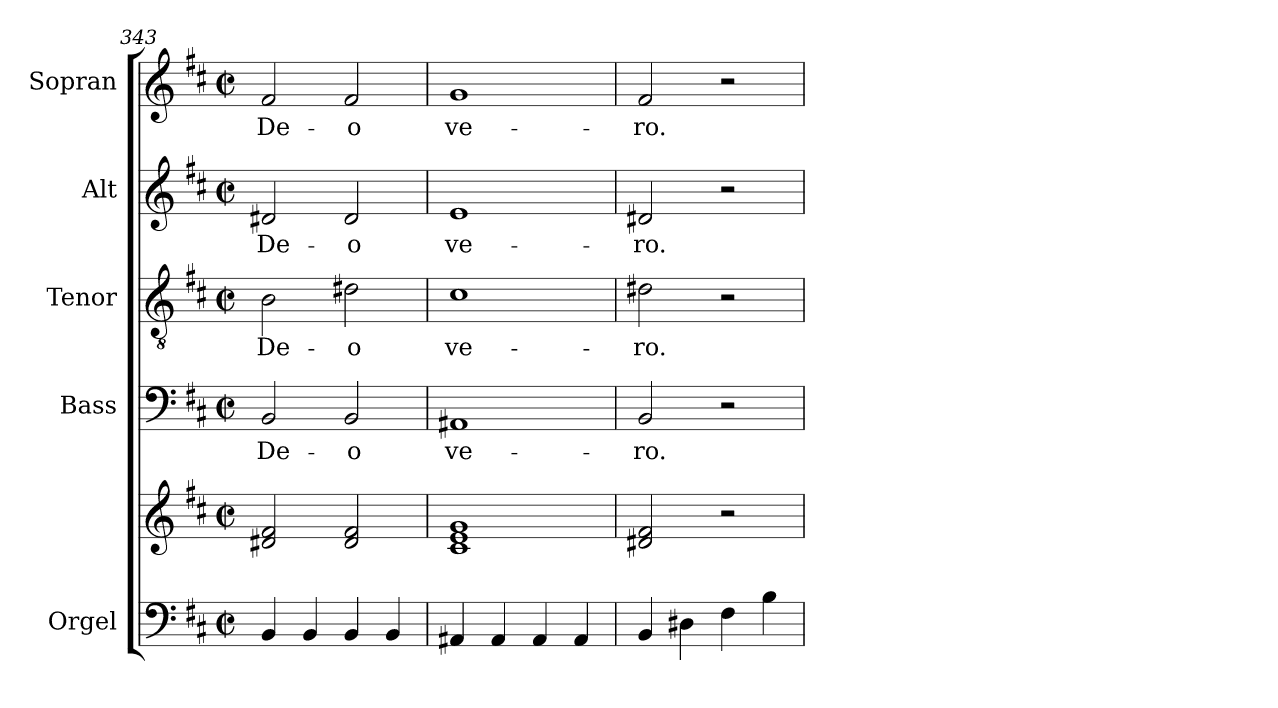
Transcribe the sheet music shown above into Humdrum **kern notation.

**kern	**kern	**kern	**text	**kern	**text	**kern	**text	**kern	**text
*part5	*part5	*part4	*part4	*part3	*part3	*part2	*part2	*part1	*part1
*staff6	*staff5	*staff4	*staff4	*staff3	*staff3	*staff2	*staff2	*staff1	*staff1
*I"Orgel	*	*I"Bass	*	*I"Tenor	*	*I"Alt	*	*I"Sopran	*
*I'Org.	*	*I'B.	*	*I'T.	*	*I'A.	*	*I'S.	*
*clefF4	*clefG2	*clefF4	*	*clefGv2	*	*clefG2	*	*clefG2	*
*k[f#c#]	*k[f#c#]	*k[f#c#]	*	*k[f#c#]	*	*k[f#c#]	*	*k[f#c#]	*
*D:	*D:	*D:	*	*D:	*	*D:	*	*D:	*
*M2/2	*M2/2	*M2/2	*	*M2/2	*	*M2/2	*	*M2/2	*
*met(c|)	*met(c|)	*met(c|)	*	*met(c|)	*	*met(c|)	*	*met(c|)	*
=343	=343	=343	=343	=343	=343	=343	=343	=343	=343
!	!	!	!LO:LY:b	!	!LO:LY:b	!	!LO:LY:b	!	!LO:LY:b
4BB/	2d#X/ 2f#/	2BB/	De-	2B\	De-	2d#X/	De-	2f#/	De-
4BB/	.	.	.	.	.	.	.	.	.
!	!	!	!LO:LY:b	!	!LO:LY:b	!	!LO:LY:b	!	!LO:LY:b
4BB/	2d#/ 2f#/	2BB/	-o	2d#X\	-o	2d#/	-o	2f#/	-o
4BB/	.	.	.	.	.	.	.	.	.
=344	=344	=344	=344	=344	=344	=344	=344	=344	=344
!	!	!	!LO:LY:b	!	!LO:LY:b	!	!LO:LY:b	!	!LO:LY:b
4AA#X/	1c# 1e 1g	1AA#X	ve-	1c#	ve-	1e	ve-	1g	ve-
4AA#/	.	.	.	.	.	.	.	.	.
4AA#/	.	.	.	.	.	.	.	.	.
4AA#/	.	.	.	.	.	.	.	.	.
=345	=345	=345	=345	=345	=345	=345	=345	=345	=345
!	!	!	!LO:LY:b	!	!LO:LY:b	!	!LO:LY:b	!	!LO:LY:b
4BB/	2d#X/ 2f#/	2BB/	-ro.	2d#X\	-ro.	2d#X/	-ro.	2f#/	-ro.
4D#X\	.	.	.	.	.	.	.	.	.
4F#\	2r	2r	.	2r	.	2r	.	2r	.
4B\	.	.	.	.	.	.	.	.	.
=	=	=	=	=	=	=	=	=	=
*-	*-	*-	*-	*-	*-	*-	*-	*-	*-
